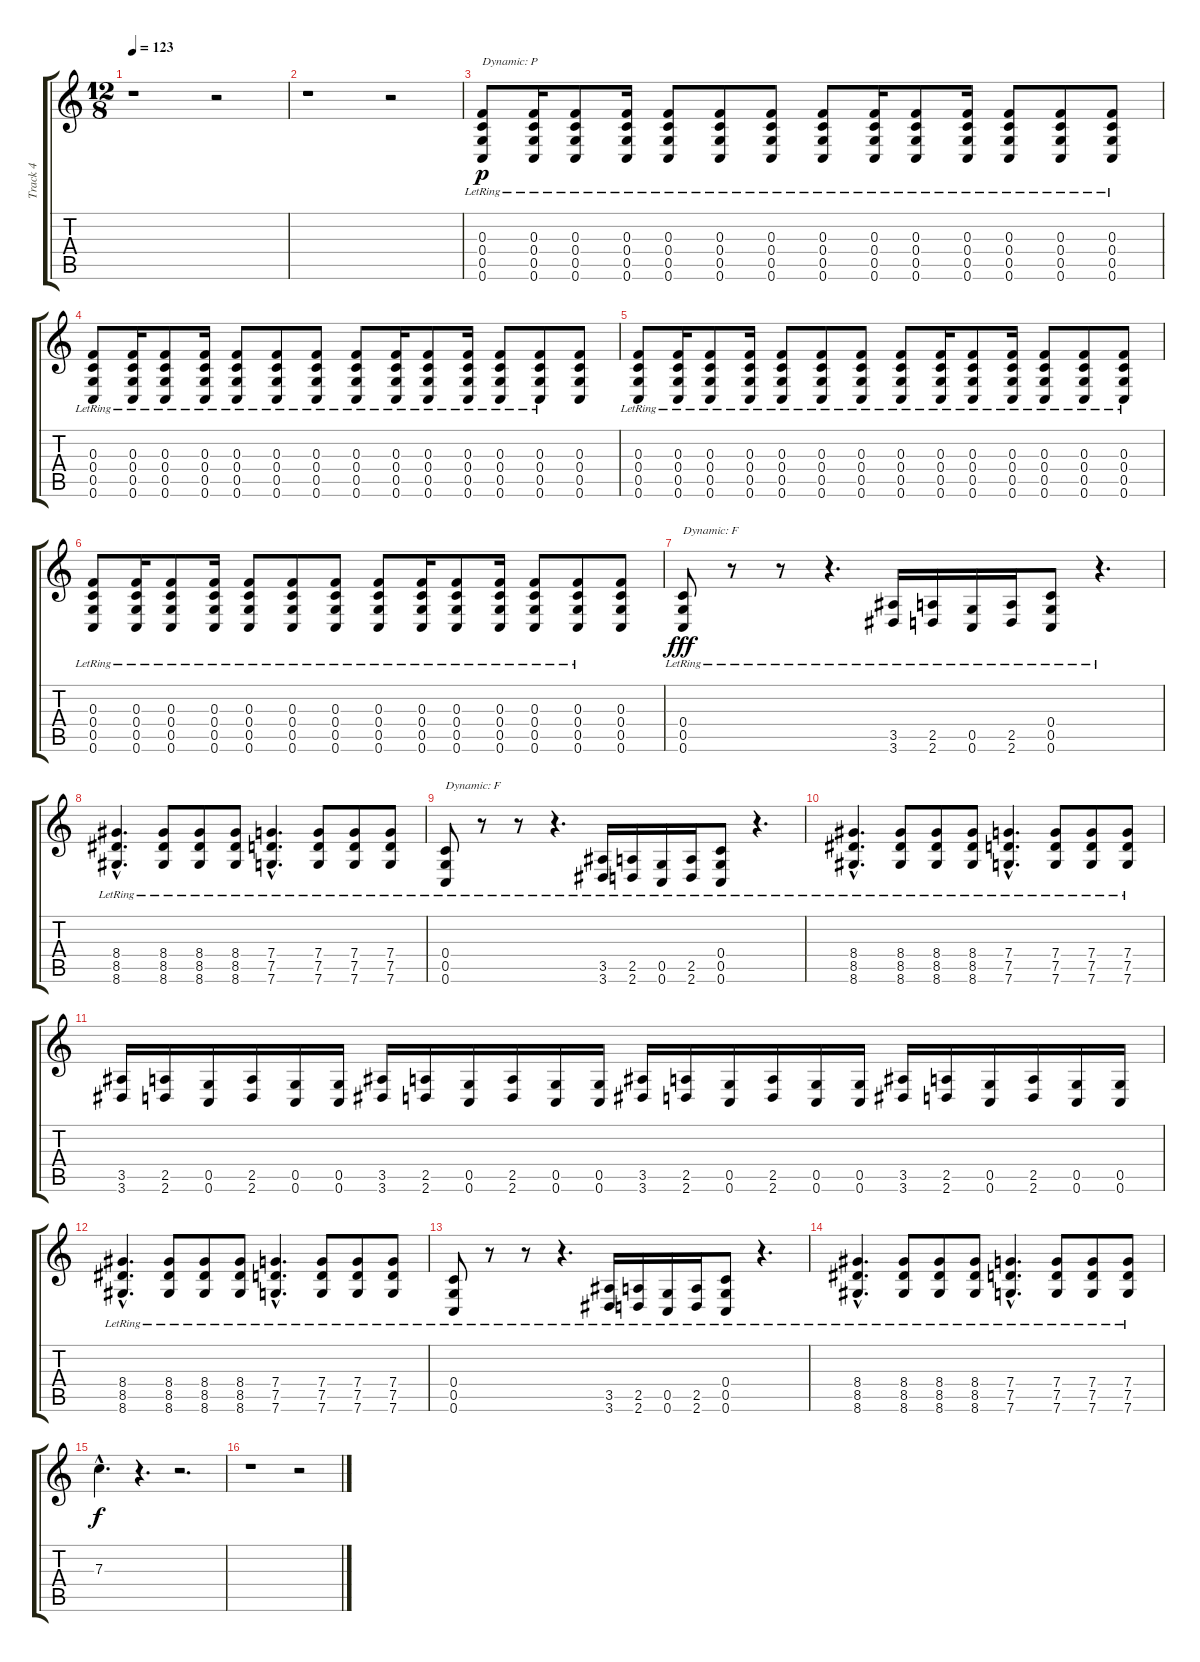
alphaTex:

\track ("Track 4" "Track 4") {instrument distortionguitar}
\staff {score tabs}
\tuning (D4 A3 F3 C3 G2 C2) {hide}
\ts (12 8)
\tempo 123
\clef g2
\ks c
r.1{dy f} r.2 |
r.1 r.2 |
(0.3{lr} 0.4{lr} 0.5 0.6).8{txt "Dynamic: P" dy p} (0.3{lr} 0.4{lr} 0.5 0.6).16 (0.3{lr} 0.4{lr} 0.5 0.6).8 (0.3{lr} 0.4{lr} 0.5 0.6).16 (0.3{lr} 0.4{lr} 0.5 0.6).8 (0.3{lr} 0.4{lr} 0.5 0.6).8 (0.3{lr} 0.4{lr} 0.5 0.6).8 (0.3{lr} 0.4{lr} 0.5 0.6).8 (0.3{lr} 0.4{lr} 0.5 0.6).16 (0.3{lr} 0.4{lr} 0.5 0.6).8 (0.3{lr} 0.4{lr} 0.5 0.6).16 (0.3{lr} 0.4{lr} 0.5 0.6).8 (0.3{lr} 0.4{lr} 0.5 0.6).8 (0.3{lr} 0.4{lr} 0.5 0.6).8 |
(0.3{lr} 0.4{lr} 0.5 0.6).8 (0.3{lr} 0.4{lr} 0.5 0.6).16 (0.3{lr} 0.4{lr} 0.5 0.6).8 (0.3{lr} 0.4{lr} 0.5 0.6).16 (0.3{lr} 0.4{lr} 0.5 0.6).8 (0.3{lr} 0.4{lr} 0.5 0.6).8 (0.3{lr} 0.4{lr} 0.5 0.6).8 (0.3{lr} 0.4{lr} 0.5 0.6).8 (0.3{lr} 0.4{lr} 0.5 0.6).16 (0.3{lr} 0.4{lr} 0.5 0.6).8 (0.3{lr} 0.4{lr} 0.5 0.6).16 (0.3{lr} 0.4{lr} 0.5 0.6).8 (0.3{lr} 0.4{lr} 0.5 0.6).8 (0.3 0.4 0.5 0.6).8 |
(0.3{lr} 0.4{lr} 0.5 0.6).8 (0.3{lr} 0.4{lr} 0.5 0.6).16 (0.3{lr} 0.4{lr} 0.5 0.6).8 (0.3{lr} 0.4{lr} 0.5 0.6).16 (0.3{lr} 0.4{lr} 0.5 0.6).8 (0.3{lr} 0.4{lr} 0.5 0.6).8 (0.3{lr} 0.4{lr} 0.5 0.6).8 (0.3{lr} 0.4{lr} 0.5 0.6).8 (0.3{lr} 0.4{lr} 0.5 0.6).16 (0.3{lr} 0.4{lr} 0.5 0.6).8 (0.3{lr} 0.4{lr} 0.5 0.6).16 (0.3{lr} 0.4{lr} 0.5 0.6).8 (0.3{lr} 0.4{lr} 0.5 0.6).8 (0.3{lr} 0.4{lr} 0.5 0.6).8 |
(0.3{lr} 0.4{lr} 0.5 0.6).8 (0.3{lr} 0.4{lr} 0.5 0.6).16 (0.3{lr} 0.4{lr} 0.5 0.6).8 (0.3{lr} 0.4{lr} 0.5 0.6).16 (0.3{lr} 0.4{lr} 0.5 0.6).8 (0.3{lr} 0.4{lr} 0.5 0.6).8 (0.3{lr} 0.4{lr} 0.5 0.6).8 (0.3{lr} 0.4{lr} 0.5 0.6).8 (0.3{lr} 0.4{lr} 0.5 0.6).16 (0.3{lr} 0.4{lr} 0.5 0.6).8 (0.3{lr} 0.4{lr} 0.5 0.6).16 (0.3{lr} 0.4{lr} 0.5 0.6).8 (0.3{lr} 0.4{lr} 0.5 0.6).8 (0.3 0.4 0.5 0.6).8 |
(0.4{lr} 0.5{lr} 0.6{lr}).8{txt "Dynamic: F" dy fff} r.8 r.8 r.4{d} (3.5{lr} 3.6{lr}).16 (2.5{lr} 2.6{lr}).16 (0.5{lr} 0.6{lr}).16 (2.5{lr} 2.6{lr}).16 (0.4{lr} 0.5{lr} 0.6{lr}).8 r.4{d} |
(8.4{hac lr} 8.5{hac lr} 8.6{hac lr}).4{d} (8.4{lr} 8.5{lr} 8.6{lr}).8 (8.4{lr} 8.5{lr} 8.6{lr}).8 (8.4{lr} 8.5{lr} 8.6{lr}).8 (7.4{hac lr} 7.5{hac lr} 7.6{hac lr}).4{d} (7.4{lr} 7.5{lr} 7.6{lr}).8 (7.4{lr} 7.5{lr} 7.6{lr}).8 (7.4 7.5{lr} 7.6{lr}).8 |
(0.4{lr} 0.5{lr} 0.6{lr}).8{txt "Dynamic: F"} r.8 r.8 r.4{d} (3.5{lr} 3.6{lr}).16 (2.5{lr} 2.6{lr}).16 (0.5{lr} 0.6{lr}).16 (2.5{lr} 2.6{lr}).16 (0.4{lr} 0.5{lr} 0.6{lr}).8 r.4{d} |
(8.4{hac lr} 8.5{hac lr} 8.6{hac lr}).4{d} (8.4{lr} 8.5{lr} 8.6{lr}).8 (8.4{lr} 8.5{lr} 8.6{lr}).8 (8.4{lr} 8.5{lr} 8.6{lr}).8 (7.4{hac lr} 7.5{hac lr} 7.6{hac lr}).4{d} (7.4{lr} 7.5{lr} 7.6{lr}).8 (7.4{lr} 7.5{lr} 7.6{lr}).8 (7.4 7.5{lr} 7.6{lr}).8 |
(3.5 3.6).16 (2.5 2.6).16 (0.5 0.6).16 (2.5 2.6).16 (0.5 0.6).16 (0.5 0.6).16 (3.5 3.6).16 (2.5 2.6).16 (0.5 0.6).16 (2.5 2.6).16 (0.5 0.6).16 (0.5 0.6).16 (3.5 3.6).16 (2.5 2.6).16 (0.5 0.6).16 (2.5 2.6).16 (0.5 0.6).16 (0.5 0.6).16 (3.5 3.6).16 (2.5 2.6).16 (0.5 0.6).16 (2.5 2.6).16 (0.5 0.6).16 (0.5 0.6).16 |
(8.4{hac lr} 8.5{hac lr} 8.6{hac lr}).4{d} (8.4{lr} 8.5{lr} 8.6{lr}).8 (8.4{lr} 8.5{lr} 8.6{lr}).8 (8.4{lr} 8.5{lr} 8.6{lr}).8 (7.4{hac lr} 7.5{hac lr} 7.6{hac lr}).4{d} (7.4{lr} 7.5{lr} 7.6{lr}).8 (7.4{lr} 7.5{lr} 7.6{lr}).8 (7.4 7.5{lr} 7.6{lr}).8 |
(0.4{lr} 0.5{lr} 0.6{lr}).8 r.8 r.8 r.4{d} (3.5{lr} 3.6{lr}).16 (2.5{lr} 2.6{lr}).16 (0.5{lr} 0.6{lr}).16 (2.5{lr} 2.6{lr}).16 (0.4{lr} 0.5{lr} 0.6{lr}).8 r.4{d} |
(8.4{hac lr} 8.5{hac lr} 8.6{hac lr}).4{d} (8.4{lr} 8.5{lr} 8.6{lr}).8 (8.4{lr} 8.5{lr} 8.6{lr}).8 (8.4{lr} 8.5{lr} 8.6{lr}).8 (7.4{hac lr} 7.5{hac lr} 7.6{hac lr}).4{d} (7.4{lr} 7.5{lr} 7.6{lr}).8 (7.4{lr} 7.5{lr} 7.6{lr}).8 (7.4 7.5{lr} 7.6{lr}).8 |
7.3{hac}.4{d dy f} r.4{d} r.2{d} |
r.1 r.2
